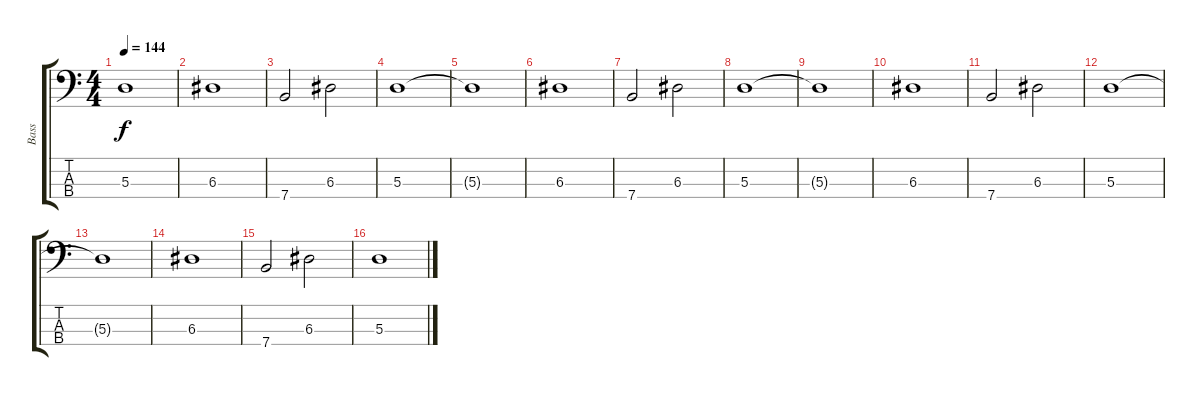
\track ("Bass" "Bass") {instrument electricbasspick}
\staff {score tabs}
\tuning (G2 D2 A1 E1) {hide}
\ts (4 4)
\tempo 144
\clef f4
\ks c
5.3{t}.1{dy f} |
6.3.1 |
7.4.2 6.3.2 |
5.3.1 |
5.3{t}.1 |
6.3.1 |
7.4.2 6.3.2 |
5.3.1 |
5.3{t}.1 |
6.3.1 |
7.4.2 6.3.2 |
5.3.1 |
5.3{t}.1 |
6.3.1 |
7.4.2 6.3.2 |
5.3.1
